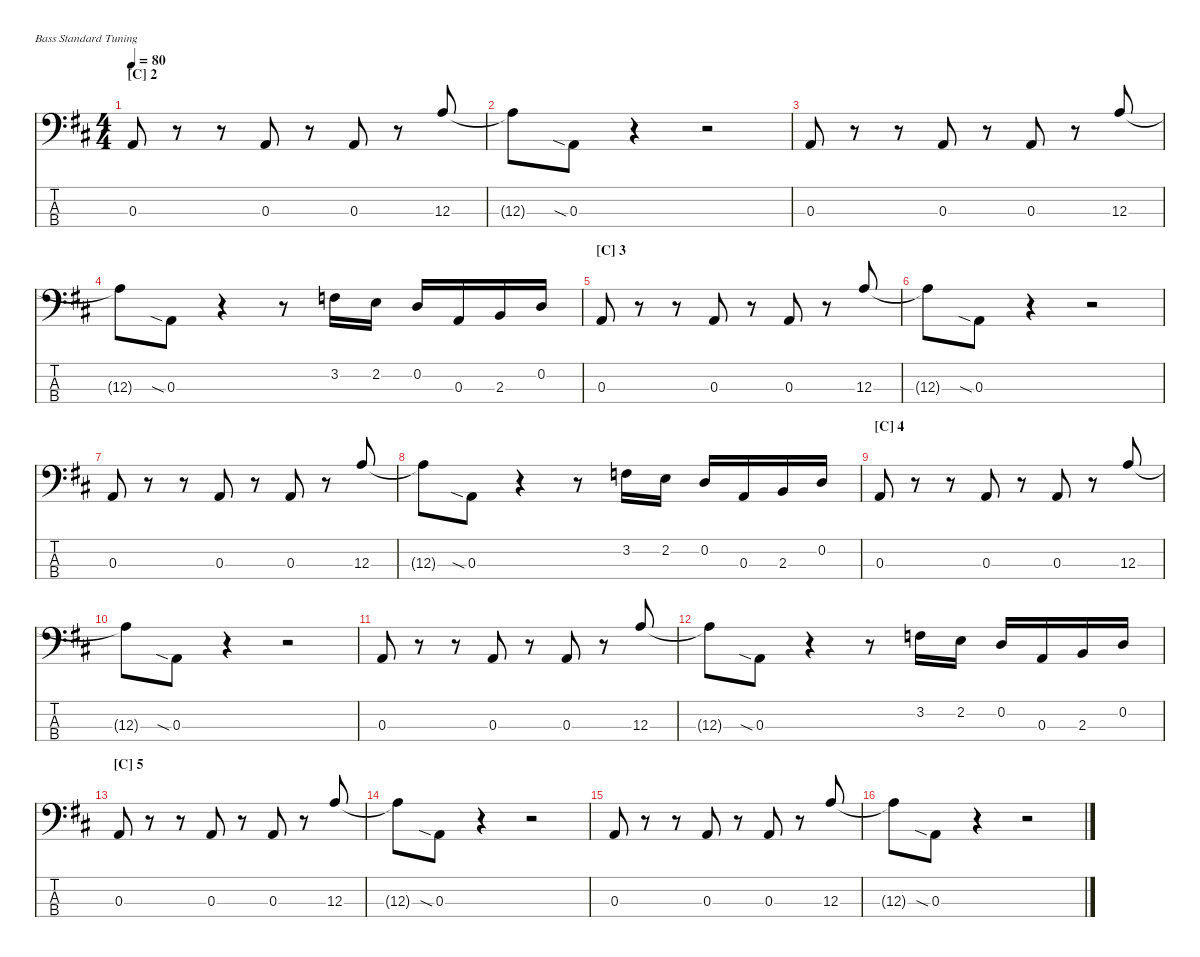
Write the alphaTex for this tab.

\hideDynamics
\bracketExtendMode nobrackets
\singleTrackTrackNamePolicy hidden
\multiTrackTrackNamePolicy hidden
\otherSystemsTrackNameOrientation horizontal
\track ("Bass" "E-Bass") {instrument electricbassfinger}
\staff {score tabs}
\tuning (G2 D2 A1 E1)
\ts (4 4)
\section ("C" "2")
\tempo 80
\clef f4
\ks d
0.3{acc forcenatural}.8{dy f beam Up} r.8{beam Up} r.8{beam Up} 0.3{acc forcenatural}.8{beam Up} r.8{beam Up} 0.3{acc forcenatural}.8{beam Up} r.8{beam Up} 12.3{acc forcenatural}.8{beam Down} |
12.3{t acc forcenatural}.8{beam Down} 0.3{sia acc forcenatural}.8{beam Down} r.4{beam Down} r.2{beam Down} |
0.3{acc forcenatural}.8{beam Up} r.8{beam Up} r.8{beam Up} 0.3{acc forcenatural}.8{beam Up} r.8{beam Up} 0.3{acc forcenatural}.8{beam Up} r.8{beam Up} 12.3{acc forcenatural}.8{beam Down} |
12.3{t acc forcenatural}.8{beam Down} 0.3{sia acc forcenatural}.8{beam Down} r.4{beam Down} r.8{beam Down} 3.2{acc forcenatural}.16{beam Down} 2.2{acc forcenatural}.16{beam Down} 0.2{acc forcenatural}.16{beam Up} 0.3{acc forcenatural}.16{beam Up} 2.3{acc forcenatural}.16{beam Up} 0.2{acc forcenatural}.16{beam Up} |
\section ("C" "3")
0.3{acc forcenatural}.8{beam Up} r.8{beam Up} r.8{beam Up} 0.3{acc forcenatural}.8{beam Up} r.8{beam Up} 0.3{acc forcenatural}.8{beam Up} r.8{beam Up} 12.3{acc forcenatural}.8{beam Down} |
12.3{t acc forcenatural}.8{beam Down} 0.3{sia acc forcenatural}.8{beam Down} r.4{beam Down} r.2{beam Down} |
0.3{acc forcenatural}.8{beam Up} r.8{beam Up} r.8{beam Up} 0.3{acc forcenatural}.8{beam Up} r.8{beam Up} 0.3{acc forcenatural}.8{beam Up} r.8{beam Up} 12.3{acc forcenatural}.8{beam Down} |
12.3{t acc forcenatural}.8{beam Down} 0.3{sia acc forcenatural}.8{beam Down} r.4{beam Down} r.8{beam Down} 3.2{acc forcenatural}.16{beam Down} 2.2{acc forcenatural}.16{beam Down} 0.2{acc forcenatural}.16{beam Up} 0.3{acc forcenatural}.16{beam Up} 2.3{acc forcenatural}.16{beam Up} 0.2{acc forcenatural}.16{beam Up} |
\section ("C" "4")
0.3{acc forcenatural}.8{beam Up} r.8{beam Up} r.8{beam Up} 0.3{acc forcenatural}.8{beam Up} r.8{beam Up} 0.3{acc forcenatural}.8{beam Up} r.8{beam Up} 12.3{acc forcenatural}.8{beam Down} |
12.3{t acc forcenatural}.8{beam Down} 0.3{sia acc forcenatural}.8{beam Down} r.4{beam Down} r.2{beam Down} |
0.3{acc forcenatural}.8{beam Up} r.8{beam Up} r.8{beam Up} 0.3{acc forcenatural}.8{beam Up} r.8{beam Up} 0.3{acc forcenatural}.8{beam Up} r.8{beam Up} 12.3{acc forcenatural}.8{beam Down} |
12.3{t acc forcenatural}.8{beam Down} 0.3{sia acc forcenatural}.8{beam Down} r.4{beam Down} r.8{beam Down} 3.2{acc forcenatural}.16{beam Down} 2.2{acc forcenatural}.16{beam Down} 0.2{acc forcenatural}.16{beam Up} 0.3{acc forcenatural}.16{beam Up} 2.3{acc forcenatural}.16{beam Up} 0.2{acc forcenatural}.16{beam Up} |
\section ("C" "5")
0.3{acc forcenatural}.8{beam Up} r.8{beam Up} r.8{beam Up} 0.3{acc forcenatural}.8{beam Up} r.8{beam Up} 0.3{acc forcenatural}.8{beam Up} r.8{beam Up} 12.3{acc forcenatural}.8{beam Down} |
12.3{t acc forcenatural}.8{beam Down} 0.3{sia acc forcenatural}.8{beam Down} r.4{beam Down} r.2{beam Down} |
0.3{acc forcenatural}.8{beam Up} r.8{beam Up} r.8{beam Up} 0.3{acc forcenatural}.8{beam Up} r.8{beam Up} 0.3{acc forcenatural}.8{beam Up} r.8{beam Up} 12.3{acc forcenatural}.8{beam Down} |
12.3{t acc forcenatural}.8{beam Down} 0.3{sia acc forcenatural}.8{beam Down} r.4{beam Down} r.2{beam Down}
